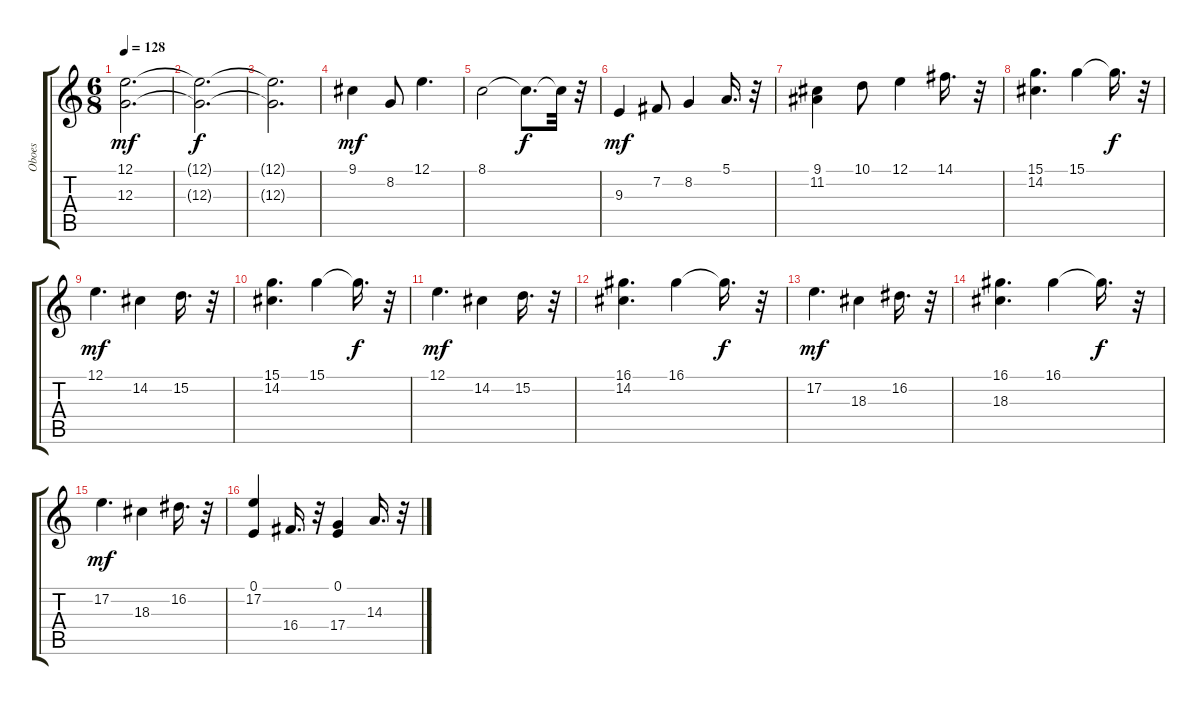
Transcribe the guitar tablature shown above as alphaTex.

\track ("Oboes" "Oboes") {instrument oboe}
\staff {score tabs}
\tuning (E4 B3 G3 D3 A2 E2) {hide}
\ts (6 8)
\tempo 128
\clef g2
\ks c
(12.1 12.3).2{d dy mf} |
(12.1{t} 12.3{t}).2{d dy f} |
(12.1{t} 12.3{t}).2{d} |
9.1.4{dy mf} 8.2.8 12.1.4{d} |
8.1.2 8.1{t}.8{d dy f} 8.1{t}.32 r.32 |
9.3.4{dy mf} 7.2.8 8.2.4 5.1.16{d} r.32 |
(9.1 11.2).4 10.1.8 12.1.4 14.1.16{d} r.32 |
(15.1 14.2).4{d} 15.1.4 15.1{t}.16{d dy f} r.32 |
12.1.4{d dy mf} 14.2.4 15.2.16{d} r.32 |
(15.1 14.2).4{d} 15.1.4 15.1{t}.16{d dy f} r.32 |
12.1.4{d dy mf} 14.2.4 15.2.16{d} r.32 |
(16.1 14.2).4{d} 16.1.4 16.1{t}.16{d dy f} r.32 |
17.2.4{d dy mf} 18.3.4 16.2.16{d} r.32 |
(16.1 18.3).4{d} 16.1.4 16.1{t}.16{d dy f} r.32 |
17.2.4{d dy mf} 18.3.4 16.2.16{d} r.32 |
(0.1 17.2).4 16.4.16{d} r.32 (0.1 17.4).4 14.3.16{d} r.32
